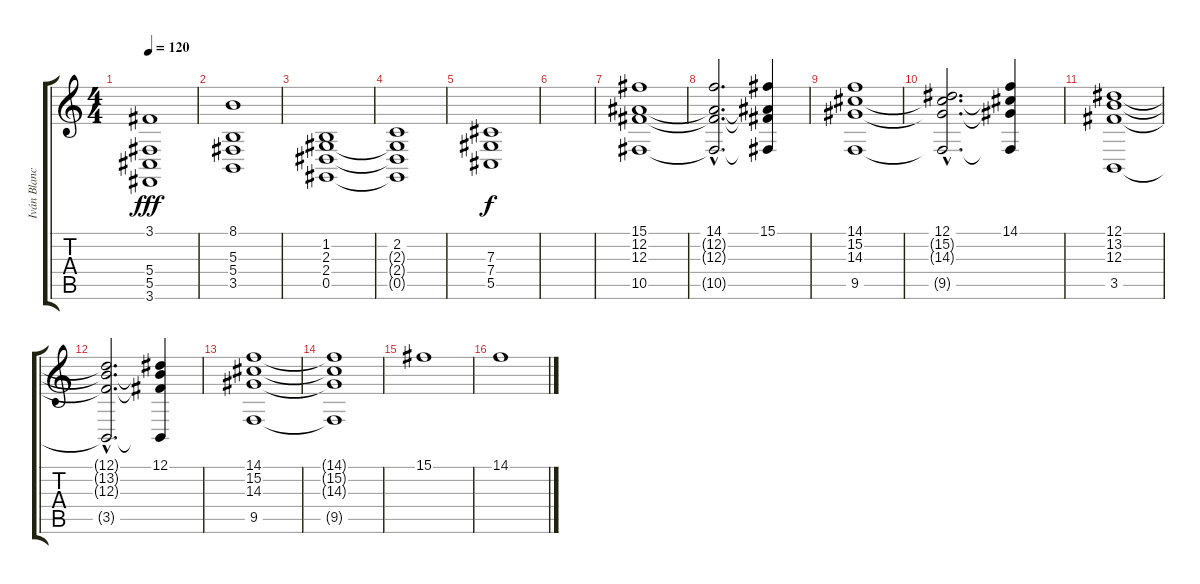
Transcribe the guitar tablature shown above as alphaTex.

\track ("Iván Blanco" "Iván Blanc") {instrument stringensemble1}
\staff {score tabs}
\tuning (Eb4 Bb3 Gb3 Db3 Ab2 Eb2) {hide}
\ts (4 4)
\tempo 120
\clef g2
\ks c
(3.1 5.4 5.5 3.6).1{dy fff} |
(8.1 5.3 5.4 3.5).1 |
(1.2 2.3 2.4 0.5).1 |
(2.2 2.3{t} 2.4{t} 0.5{t}).1 |
(7.3 7.4 5.5).1{dy f} |
|
(15.1 12.2 12.3 10.5).1{volume 10 instrument stringensemble1} |
(14.1{hac} 12.2{hac t} 12.3{hac t} 10.5{hac t}).2{d} (15.1 12.2{t} 12.3{t} 10.5{t}).4 |
(14.1 15.2 14.3 9.5).1 |
(12.1{hac} 15.2{hac t} 14.3{hac t} 9.5{hac t}).2{d} (14.1 15.2{t} 14.3{t} 9.5{t}).4 |
(12.1 13.2 12.3 3.5).1 |
(12.1{hac t} 13.2{hac t} 12.3{hac t} 3.5{hac t}).2{d} (12.1 13.2{t} 12.3{t} 3.5{t}).4 |
(14.1 15.2 14.3 9.5).1 |
(14.1{t} 15.2{t} 14.3{t} 9.5{t}).1 |
15.1.1{volume 13 instrument celesta} |
14.1.1
